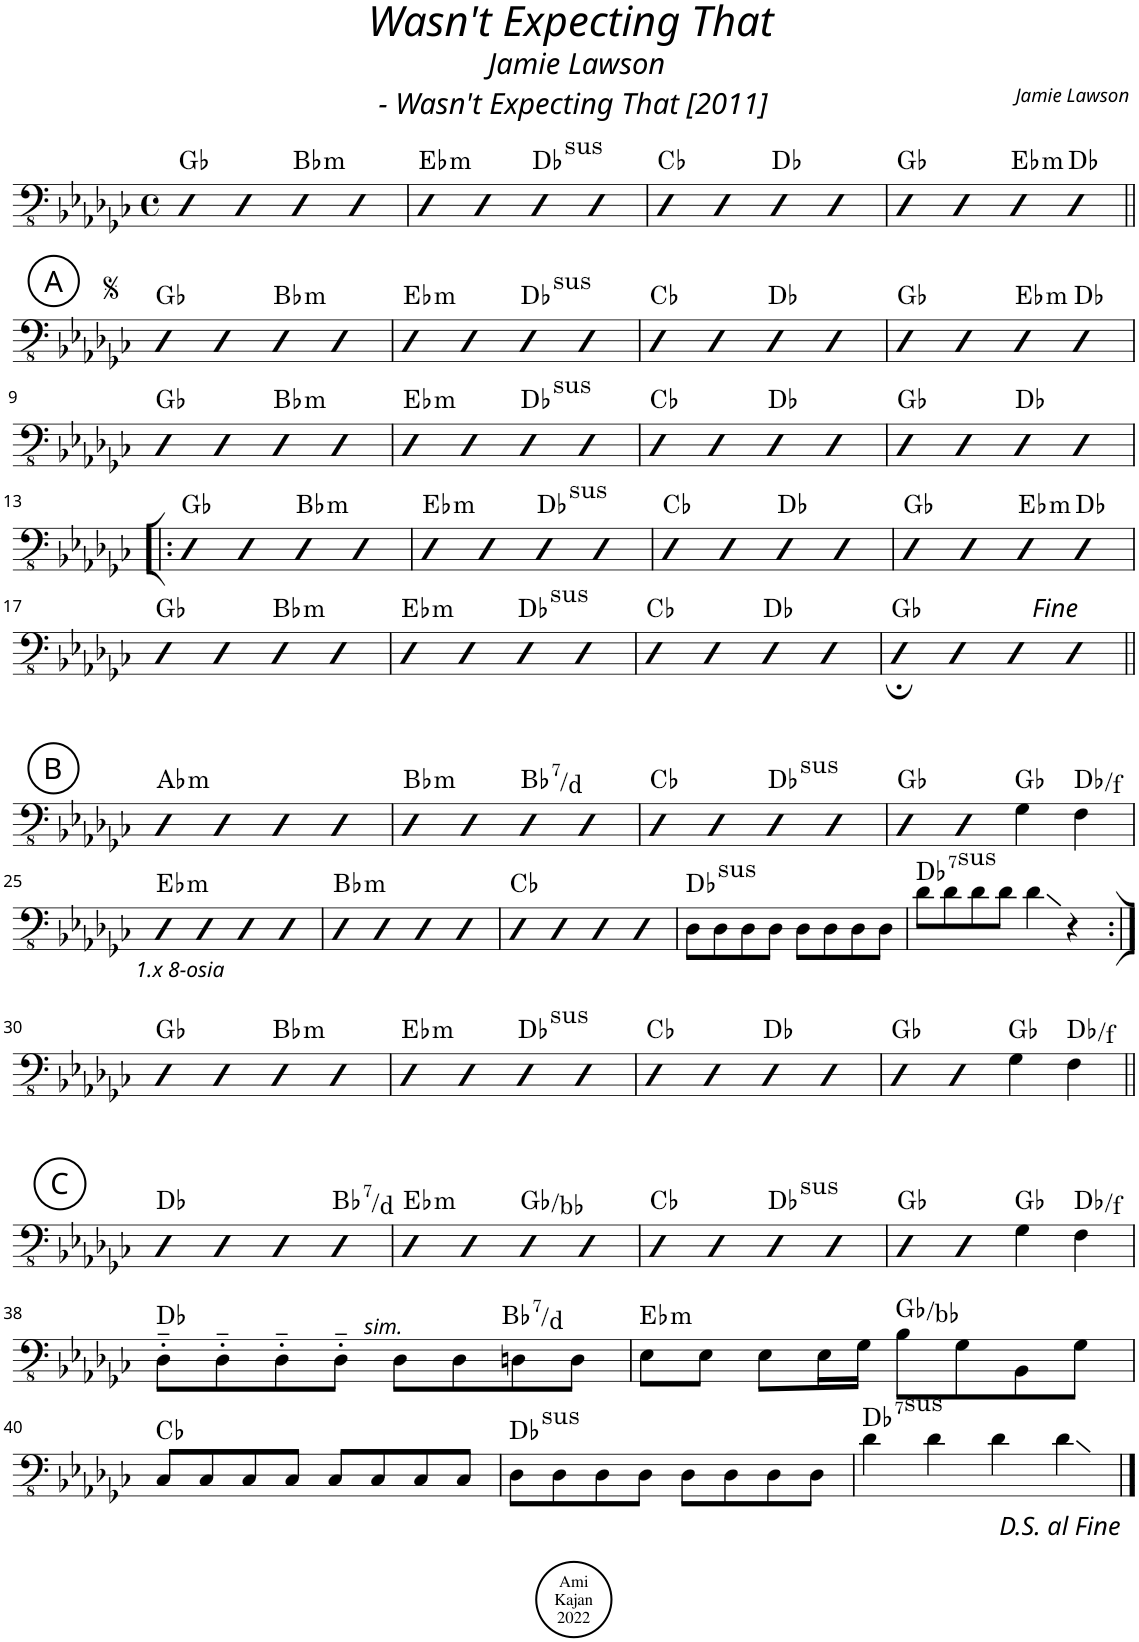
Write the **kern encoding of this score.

**kern	**harte
*part1	*part1
*staff1	*
*I"Acoustic Bass	*
*I'Bass	*
*clefFv4	*
*k[b-e-a-d-g-c-]	*
*M4/4	*
*met(c)	*
=1	=1
4DD-	Gb:maj
4DD-	.
!	!LO:H:kt=m
4DD-	Bb:min
4DD-	.
=2	=2
!	!LO:H:kt=m
4DD-	Eb:min
4DD-	.
!	!LO:H:kt=sus
4DD-	Db:sus4
4DD-	.
=3	=3
4DD-	Cb:maj
4DD-	.
4DD-	Db:maj
4DD-	.
=4	=4
4DD-	Gb:maj
4DD-	.
!	!LO:H:kt=m
4DD-	Eb:min
4DD-	Db:maj
!!LO:LB:g=z
!!LO:REH:place=s1:a:cj:enc=circle:fs=14:t=A
=5||	=5||
4DD-	Gb:maj
4DD-	.
!	!LO:H:kt=m
4DD-	Bb:min
4DD-	.
=6	=6
!	!LO:H:kt=m
4DD-	Eb:min
4DD-	.
!	!LO:H:kt=sus
4DD-	Db:sus4
4DD-	.
=7	=7
4DD-	Cb:maj
4DD-	.
4DD-	Db:maj
4DD-	.
=8	=8
4DD-	Gb:maj
4DD-	.
!	!LO:H:kt=m
4DD-	Eb:min
4DD-	Db:maj
!!LO:LB:g=z
=9	=9
4DD-	Gb:maj
4DD-	.
!	!LO:H:kt=m
4DD-	Bb:min
4DD-	.
=10	=10
!	!LO:H:kt=m
4DD-	Eb:min
4DD-	.
!	!LO:H:kt=sus
4DD-	Db:sus4
4DD-	.
=11	=11
4DD-	Cb:maj
4DD-	.
4DD-	Db:maj
4DD-	.
=12	=12
4DD-	Gb:maj
4DD-	.
4DD-	Db:maj
4DD-	.
!!LO:LB:g=z
=13!|:	=13!|:
4DD-	Gb:maj
4DD-	.
!	!LO:H:kt=m
4DD-	Bb:min
4DD-	.
=14	=14
!	!LO:H:kt=m
4DD-	Eb:min
4DD-	.
!	!LO:H:kt=sus
4DD-	Db:sus4
4DD-	.
=15	=15
4DD-	Cb:maj
4DD-	.
4DD-	Db:maj
4DD-	.
=16	=16
4DD-	Gb:maj
4DD-	.
!	!LO:H:kt=m
4DD-	Eb:min
4DD-	Db:maj
!!LO:LB:g=z
=17	=17
4DD-	Gb:maj
4DD-	.
!	!LO:H:kt=m
4DD-	Bb:min
4DD-	.
=18	=18
!	!LO:H:kt=m
4DD-	Eb:min
4DD-	.
!	!LO:H:kt=sus
4DD-	Db:sus4
4DD-	.
=19	=19
4DD-	Cb:maj
4DD-	.
4DD-	Db:maj
4DD-	.
=20	=20
4DD-;	Gb:maj
4DD-	.
4DD-	.
4DD-	.
!!LO:LB:g=z
!!LO:REH:place=s1:a:cj:enc=circle:fs=14:t=B
=21||	=21||
!	!LO:H:kt=m
4DD-	Ab:min
4DD-	.
4DD-	.
4DD-	.
=22	=22
!	!LO:H:kt=m
4DD-	Bb:min
4DD-	.
!	!LO:H:kt=7
4DD-	Bb:7/3
4DD-	.
=23	=23
4DD-	Cb:maj
4DD-	.
!	!LO:H:kt=sus
4DD-	Db:sus4
4DD-	.
=24	=24
4DD-	Gb:maj
4DD-	.
4GG-\	Gb:maj
4FF\	Db:maj/3
!!LO:LB:g=z
=25	=25
!LO:TX:b:i:t=1.x 8-osia	!LO:H:kt=m
4DD-	Eb:min
4DD-	.
4DD-	.
4DD-	.
=26	=26
!	!LO:H:kt=m
4DD-	Bb:min
4DD-	.
4DD-	.
4DD-	.
=27	=27
4DD-	Cb:maj
4DD-	.
4DD-	.
4DD-	.
=28	=28
!	!LO:H:kt=sus
8DD-\L	Db:sus4
8DD-\	.
8DD-\	.
8DD-\J	.
8DD-\L	.
8DD-\	.
8DD-\	.
8DD-\J	.
=29	=29
!	!LO:H:kt=7sus
8D-\L	Db:sus4(7)
8D-\	.
8D-\	.
8D-\J	.
4D-\	.
4r	.
!!LO:LB:g=z
=30:|!	=30:|!
4DD-	Gb:maj
4DD-	.
!	!LO:H:kt=m
4DD-	Bb:min
4DD-	.
=31	=31
!	!LO:H:kt=m
4DD-	Eb:min
4DD-	.
!	!LO:H:kt=sus
4DD-	Db:sus4
4DD-	.
=32	=32
4DD-	Cb:maj
4DD-	.
4DD-	Db:maj
4DD-	.
=33	=33
4DD-	Gb:maj
4DD-	.
4GG-\	Gb:maj
4FF\	Db:maj/3
!!LO:LB:g=z
!!LO:REH:place=s1:a:cj:enc=circle:fs=14:t=C
=34||	=34||
4DD-	Db:maj
4DD-	.
4DD-	.
!	!LO:H:kt=7
4DD-	Bb:7/3
=35	=35
!	!LO:H:kt=m
4DD-	Eb:min
4DD-	.
4DD-	Gb:maj/3
4DD-	.
=36	=36
4DD-	Cb:maj
4DD-	.
!	!LO:H:kt=sus
4DD-	Db:sus4
4DD-	.
=37	=37
4DD-	Gb:maj
4DD-	.
4GG-\	Gb:maj
4FF\	Db:maj/3
!!LO:LB:g=z
=38	=38
8DD-'>~>\L	Db:maj
8DD-'>~>\	.
8DD-'>~>\	.
8DD-'>~>\J	.
!LO:TX:a:i:t=sim.	!
8DD-\L	.
8DD-\	.
!	!LO:H:kt=7
8DDn\	Bb:7/3
8DD\J	.
=39	=39
!	!LO:H:kt=m
8EE-\L	Eb:min
8EE-\J	.
8EE-\L	.
16EE-\L	.
16GG-\JJ	.
8BB-\L	Gb:maj/3
8GG-\	.
8BBB-\	.
8GG-\J	.
!!LO:LB:g=z
=40	=40
8CC-/L	Cb:maj
8CC-/	.
8CC-/	.
8CC-/J	.
8CC-/L	.
8CC-/	.
8CC-/	.
8CC-/J	.
=41	=41
!	!LO:H:kt=sus
8DD-\L	Db:sus4
8DD-\	.
8DD-\	.
8DD-\J	.
8DD-\L	.
8DD-\	.
8DD-\	.
8DD-\J	.
=42	=42
!	!LO:H:kt=7sus
4D-\	Db:sus4(7)
4D-\	.
4D-\	.
4D-\	.
==	==
*-	*-
